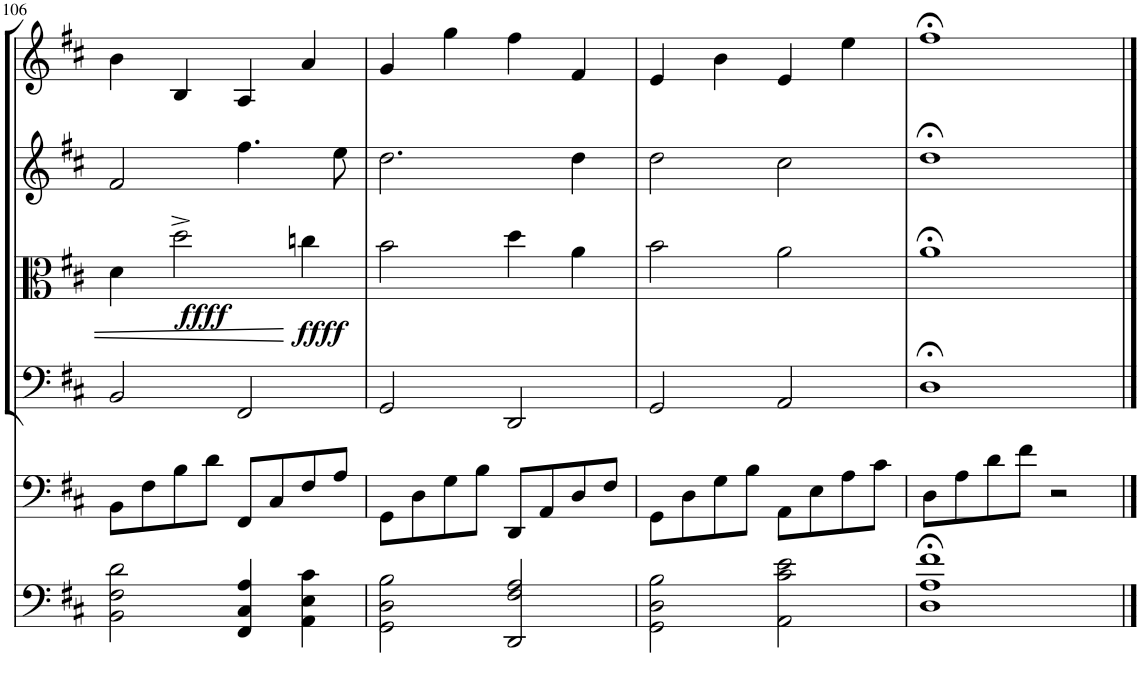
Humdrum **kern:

**kern	**kern	**kern	**kern	**dynam	**kern	**kern
*part6	*part5	*part4	*part3	*part3	*part2	*part1
*staff6	*staff5	*staff4	*staff3	*staff3	*staff2	*staff1
*I"Optional Piano	*I"Optional Violoncello	*I"Violoncello	*I"Viola	*	*I"Violin II	*I"Violin I
*I'Pno	*I'Vc	*I'Vc	*I'Vla	*	*I'Vln	*I'Vln
!!LO:PB:g=z
*clefF4	*clefF4	*clefF4	*clefC3	*	*clefG2	*clefG2
*k[f#c#]	*k[f#c#]	*k[f#c#]	*k[f#c#]	*	*k[f#c#]	*k[f#c#]
*M4/4	*M4/4	*M4/4	*M4/4	*	*M4/4	*M4/4
=106	=106	=106	=106	=106	=106	=106
2BB\ 2F#\ 2d\	8BB\L	2BB/	4d\	.	2f#/	4b\
.	8F#\	.	.	.	.	.
!	!	!	!	!LO:DY:b	!	!
.	8B\	.	2dd^\	ffff	.	4B/
.	8d\J	.	.	.	.	.
4FF#/ 4C#/ 4A/	8FF#/L	2FF#/	.	.	4.ff#\	4A/
.	8C#/	.	.	.	.	.
!	!	!	!	!LO:DY:b	!	!
4AA\ 4E\ 4c#\	8F#/	.	4ccn\	ffff	.	4a/
.	8A/J	.	.	.	8ee\	.
=107	=107	=107	=107	=107	=107	=107
2GG\ 2D\ 2B\	8GG\L	2GG/	2b\	.	2.dd\	4g/
.	8D\	.	.	.	.	.
.	8G\	.	.	.	.	4gg\
.	8B\J	.	.	.	.	.
2DD/ 2F#/ 2A/	8DD/L	2DD/	4dd\	.	.	4ff#\
.	8AA/	.	.	.	.	.
.	8D/	.	4a\	.	4dd\	4f#/
.	8F#/J	.	.	.	.	.
=108	=108	=108	=108	=108	=108	=108
2GG\ 2D\ 2B\	8GG\L	2GG/	2b\	.	2dd\	4e/
.	8D\	.	.	.	.	.
.	8G\	.	.	.	.	4b\
.	8B\J	.	.	.	.	.
2AA\ 2c#\ 2e\	8AA\L	2AA/	2a\	.	2cc#\	4e/
.	8E\	.	.	.	.	.
.	8A\	.	.	.	.	4ee\
.	8c#\J	.	.	.	.	.
=109	=109	=109	=109	=109	=109	=109
1D;< 1A;< 1f#;<	8D\L	1D;<	1a;<	.	1dd;<	1ff#;<
.	8A\	.	.	.	.	.
.	8d\	.	.	.	.	.
.	8f#\J	.	.	.	.	.
.	2r	.	.	.	.	.
==	==	==	==	==	==	==
*-	*-	*-	*-	*-	*-	*-
